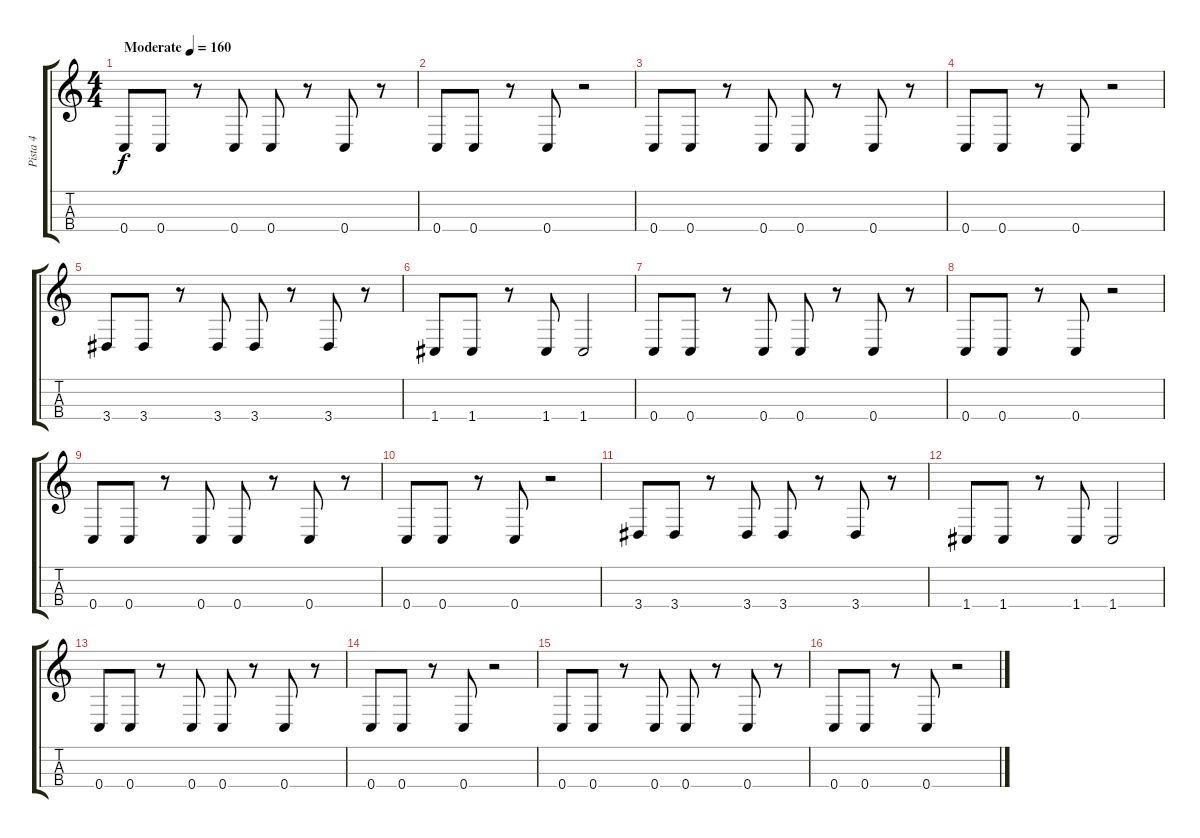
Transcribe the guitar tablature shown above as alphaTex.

\track ("Pista 4" "Pista 4") {instrument electricbasspick}
\staff {score tabs}
\tuning (F3 C3 G2 C2) {hide}
\ts (4 4)
\tempo (160 "Moderate")
\clef g2
\ks c
0.4.8{dy f instrument electricbasspick} 0.4.8 r.8 0.4.8 0.4.8 r.8 0.4.8 r.8 |
0.4.8 0.4.8 r.8 0.4.8 r.2 |
0.4.8 0.4.8 r.8 0.4.8 0.4.8 r.8 0.4.8 r.8 |
0.4.8 0.4.8 r.8 0.4.8 r.2 |
3.4.8 3.4.8 r.8 3.4.8 3.4.8 r.8 3.4.8 r.8 |
1.4.8 1.4.8 r.8 1.4.8 1.4.2 |
0.4.8 0.4.8 r.8 0.4.8 0.4.8 r.8 0.4.8 r.8 |
0.4.8 0.4.8 r.8 0.4.8 r.2 |
0.4.8 0.4.8 r.8 0.4.8 0.4.8 r.8 0.4.8 r.8 |
0.4.8 0.4.8 r.8 0.4.8 r.2 |
3.4.8 3.4.8 r.8 3.4.8 3.4.8 r.8 3.4.8 r.8 |
1.4.8 1.4.8 r.8 1.4.8 1.4.2 |
0.4.8 0.4.8 r.8 0.4.8 0.4.8 r.8 0.4.8 r.8 |
0.4.8 0.4.8 r.8 0.4.8 r.2 |
0.4.8 0.4.8 r.8 0.4.8 0.4.8 r.8 0.4.8 r.8 |
0.4.8 0.4.8 r.8 0.4.8 r.2
